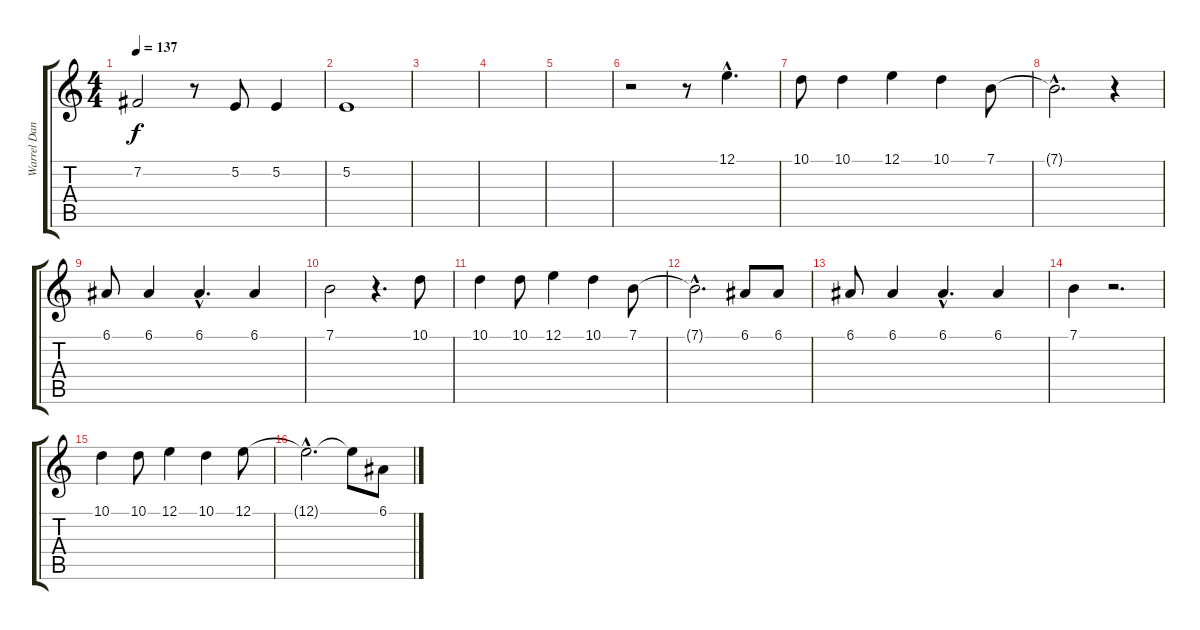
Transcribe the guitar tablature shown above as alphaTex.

\track ("Warrel Dane" "Warrel Dan") {instrument lead6voice}
\staff {score tabs}
\tuning (E4 B3 G3 D3 A2 E2) {hide}
\ts (4 4)
\tempo 137
\clef g2
\ks c
7.2.2{dy f} r.8 5.2.8 5.2.4 |
5.2.1 |
|
|
|
r.2 r.8 12.1{hac}.4{d} |
10.1.8 10.1.4 12.1.4 10.1.4 7.1.8 |
7.1{hac t}.2{d} r.4 |
6.1.8 6.1.4 6.1{hac}.4{d} 6.1.4 |
7.1.2 r.4{d} 10.1.8 |
10.1.4 10.1.8 12.1.4 10.1.4 7.1.8 |
7.1{hac t}.2{d} 6.1.8 6.1.8 |
6.1.8 6.1.4 6.1{hac}.4{d} 6.1.4 |
7.1.4 r.2{d} |
10.1.4 10.1.8 12.1.4 10.1.4 12.1.8 |
12.1{hac t}.2{d} 12.1{t}.8 6.1.8
